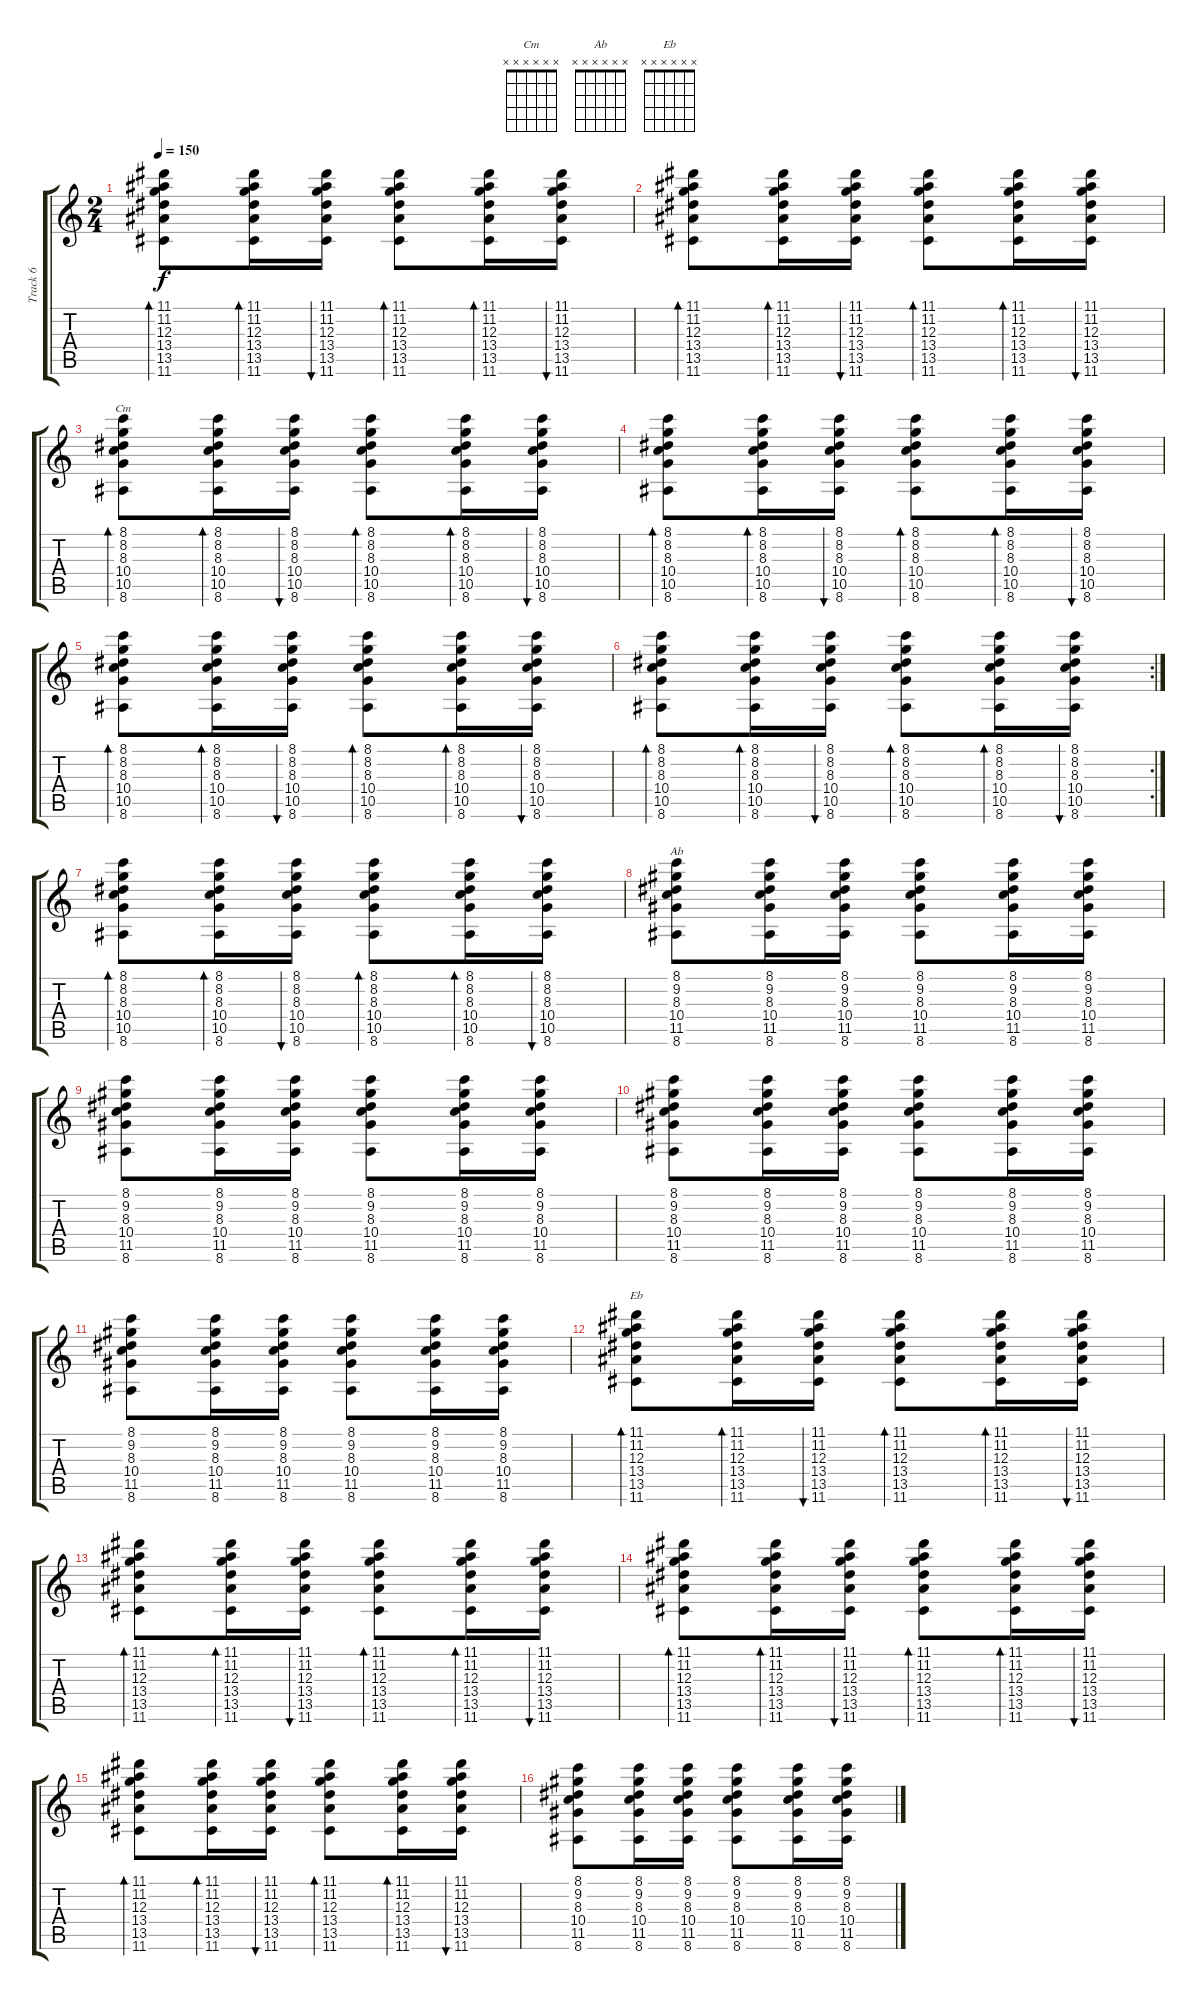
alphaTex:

\track ("Track 6" "Track 6") {instrument electricguitarjazz}
\staff {score tabs}
\tuning (E4 B3 G3 D3 A2 D2) {hide}
\chord ("Cm" x x x x x x)
\chord ("Ab" x x x x x x)
\chord ("Eb" x x x x x x)
\ts (2 4)
\tempo 150
\clef g2
\ks c
(11.1 11.2 12.3 13.4 13.5 11.6).8{bd 30 dy f} (11.1 11.2 12.3 13.4 13.5 11.6).16{bd 30} (11.1 11.2 12.3 13.4 13.5 11.6).16{bu 30} (11.1 11.2 12.3 13.4 13.5 11.6).8{bd 30} (11.1 11.2 12.3 13.4 13.5 11.6).16{bd 30} (11.1 11.2 12.3 13.4 13.5 11.6).16{bu 30} |
(11.1 11.2 12.3 13.4 13.5 11.6).8{bd 30} (11.1 11.2 12.3 13.4 13.5 11.6).16{bd 30} (11.1 11.2 12.3 13.4 13.5 11.6).16{bu 30} (11.1 11.2 12.3 13.4 13.5 11.6).8{bd 30} (11.1 11.2 12.3 13.4 13.5 11.6).16{bd 30} (11.1 11.2 12.3 13.4 13.5 11.6).16{bu 30} |
(8.1 8.2 8.3 10.4 10.5 8.6).8{bd 30 ch "Cm"} (8.1 8.2 8.3 10.4 10.5 8.6).16{bd 30} (8.1 8.2 8.3 10.4 10.5 8.6).16{bu 30} (8.1 8.2 8.3 10.4 10.5 8.6).8{bd 30} (8.1 8.2 8.3 10.4 10.5 8.6).16{bd 30} (8.1 8.2 8.3 10.4 10.5 8.6).16{bu 30} |
(8.1 8.2 8.3 10.4 10.5 8.6).8{bd 30} (8.1 8.2 8.3 10.4 10.5 8.6).16{bd 30} (8.1 8.2 8.3 10.4 10.5 8.6).16{bu 30} (8.1 8.2 8.3 10.4 10.5 8.6).8{bd 30} (8.1 8.2 8.3 10.4 10.5 8.6).16{bd 30} (8.1 8.2 8.3 10.4 10.5 8.6).16{bu 30} |
(8.1 8.2 8.3 10.4 10.5 8.6).8{bd 30} (8.1 8.2 8.3 10.4 10.5 8.6).16{bd 30} (8.1 8.2 8.3 10.4 10.5 8.6).16{bu 30} (8.1 8.2 8.3 10.4 10.5 8.6).8{bd 30} (8.1 8.2 8.3 10.4 10.5 8.6).16{bd 30} (8.1 8.2 8.3 10.4 10.5 8.6).16{bu 30} |
\rc 2
(8.1 8.2 8.3 10.4 10.5 8.6).8{bd 30} (8.1 8.2 8.3 10.4 10.5 8.6).16{bd 30} (8.1 8.2 8.3 10.4 10.5 8.6).16{bu 30} (8.1 8.2 8.3 10.4 10.5 8.6).8{bd 30} (8.1 8.2 8.3 10.4 10.5 8.6).16{bd 30} (8.1 8.2 8.3 10.4 10.5 8.6).16{bu 30} |
(8.1 8.2 8.3 10.4 10.5 8.6).8{bd 30} (8.1 8.2 8.3 10.4 10.5 8.6).16{bd 30} (8.1 8.2 8.3 10.4 10.5 8.6).16{bu 30} (8.1 8.2 8.3 10.4 10.5 8.6).8{bd 30} (8.1 8.2 8.3 10.4 10.5 8.6).16{bd 30} (8.1 8.2 8.3 10.4 10.5 8.6).16{bu 30} |
(8.1 9.2 8.3 10.4 11.5 8.6).8{ch "Ab"} (8.1 9.2 8.3 10.4 11.5 8.6).16 (8.1 9.2 8.3 10.4 11.5 8.6).16 (8.1 9.2 8.3 10.4 11.5 8.6).8 (8.1 9.2 8.3 10.4 11.5 8.6).16 (8.1 9.2 8.3 10.4 11.5 8.6).16 |
(8.1 9.2 8.3 10.4 11.5 8.6).8 (8.1 9.2 8.3 10.4 11.5 8.6).16 (8.1 9.2 8.3 10.4 11.5 8.6).16 (8.1 9.2 8.3 10.4 11.5 8.6).8 (8.1 9.2 8.3 10.4 11.5 8.6).16 (8.1 9.2 8.3 10.4 11.5 8.6).16 |
(8.1 9.2 8.3 10.4 11.5 8.6).8 (8.1 9.2 8.3 10.4 11.5 8.6).16 (8.1 9.2 8.3 10.4 11.5 8.6).16 (8.1 9.2 8.3 10.4 11.5 8.6).8 (8.1 9.2 8.3 10.4 11.5 8.6).16 (8.1 9.2 8.3 10.4 11.5 8.6).16 |
(8.1 9.2 8.3 10.4 11.5 8.6).8 (8.1 9.2 8.3 10.4 11.5 8.6).16 (8.1 9.2 8.3 10.4 11.5 8.6).16 (8.1 9.2 8.3 10.4 11.5 8.6).8 (8.1 9.2 8.3 10.4 11.5 8.6).16 (8.1 9.2 8.3 10.4 11.5 8.6).16 |
(11.1 11.2 12.3 13.4 13.5 11.6).8{bd 30 ch "Eb"} (11.1 11.2 12.3 13.4 13.5 11.6).16{bd 30} (11.1 11.2 12.3 13.4 13.5 11.6).16{bu 30} (11.1 11.2 12.3 13.4 13.5 11.6).8{bd 30} (11.1 11.2 12.3 13.4 13.5 11.6).16{bd 30} (11.1 11.2 12.3 13.4 13.5 11.6).16{bu 30} |
(11.1 11.2 12.3 13.4 13.5 11.6).8{bd 30} (11.1 11.2 12.3 13.4 13.5 11.6).16{bd 30} (11.1 11.2 12.3 13.4 13.5 11.6).16{bu 30} (11.1 11.2 12.3 13.4 13.5 11.6).8{bd 30} (11.1 11.2 12.3 13.4 13.5 11.6).16{bd 30} (11.1 11.2 12.3 13.4 13.5 11.6).16{bu 30} |
(11.1 11.2 12.3 13.4 13.5 11.6).8{bd 30} (11.1 11.2 12.3 13.4 13.5 11.6).16{bd 30} (11.1 11.2 12.3 13.4 13.5 11.6).16{bu 30} (11.1 11.2 12.3 13.4 13.5 11.6).8{bd 30} (11.1 11.2 12.3 13.4 13.5 11.6).16{bd 30} (11.1 11.2 12.3 13.4 13.5 11.6).16{bu 30} |
(11.1 11.2 12.3 13.4 13.5 11.6).8{bd 30} (11.1 11.2 12.3 13.4 13.5 11.6).16{bd 30} (11.1 11.2 12.3 13.4 13.5 11.6).16{bu 30} (11.1 11.2 12.3 13.4 13.5 11.6).8{bd 30} (11.1 11.2 12.3 13.4 13.5 11.6).16{bd 30} (11.1 11.2 12.3 13.4 13.5 11.6).16{bu 30} |
(8.1 9.2 8.3 10.4 11.5 8.6).8 (8.1 9.2 8.3 10.4 11.5 8.6).16 (8.1 9.2 8.3 10.4 11.5 8.6).16 (8.1 9.2 8.3 10.4 11.5 8.6).8 (8.1 9.2 8.3 10.4 11.5 8.6).16 (8.1 9.2 8.3 10.4 11.5 8.6).16
